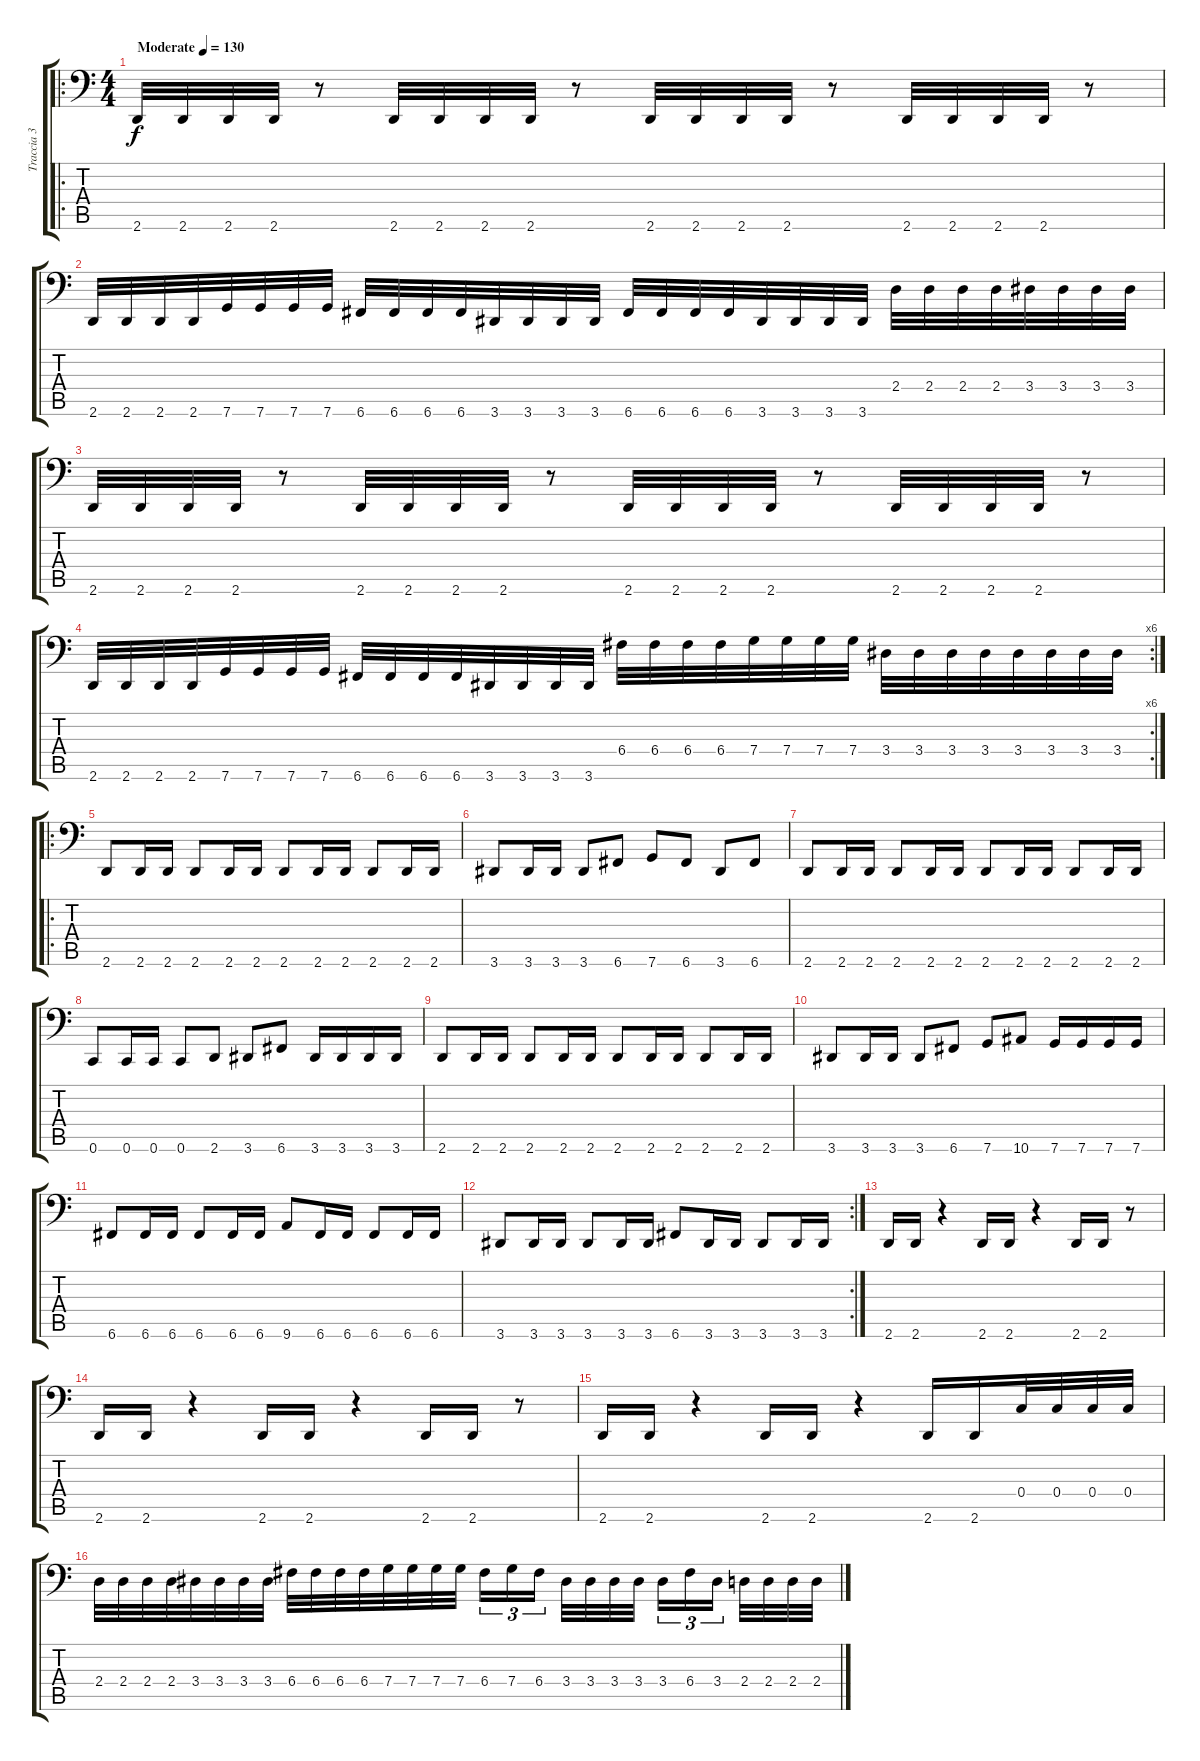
\track ("Traccia 3" "Traccia 3") {instrument electricbasspick}
\staff {score tabs}
\tuning (Eb3 Bb2 F2 C2 G1 C1) {hide}
\ro
\ts (4 4)
\tempo (130 "Moderate")
\clef f4
\ks c
2.6.32{dy f instrument electricbasspick} 2.6.32 2.6.32 2.6.32 r.8 2.6.32 2.6.32 2.6.32 2.6.32 r.8 2.6.32 2.6.32 2.6.32 2.6.32 r.8 2.6.32 2.6.32 2.6.32 2.6.32 r.8 |
2.6.32 2.6.32 2.6.32 2.6.32 7.6.32 7.6.32 7.6.32 7.6.32 6.6.32 6.6.32 6.6.32 6.6.32 3.6.32 3.6.32 3.6.32 3.6.32 6.6.32 6.6.32 6.6.32 6.6.32 3.6.32 3.6.32 3.6.32 3.6.32 2.4.32 2.4.32 2.4.32 2.4.32 3.4.32 3.4.32 3.4.32 3.4.32 |
2.6.32 2.6.32 2.6.32 2.6.32 r.8 2.6.32 2.6.32 2.6.32 2.6.32 r.8 2.6.32 2.6.32 2.6.32 2.6.32 r.8 2.6.32 2.6.32 2.6.32 2.6.32 r.8 |
\rc 6
2.6.32 2.6.32 2.6.32 2.6.32 7.6.32 7.6.32 7.6.32 7.6.32 6.6.32 6.6.32 6.6.32 6.6.32 3.6.32 3.6.32 3.6.32 3.6.32 6.4.32 6.4.32 6.4.32 6.4.32 7.4.32 7.4.32 7.4.32 7.4.32 3.4.32 3.4.32 3.4.32 3.4.32 3.4.32 3.4.32 3.4.32 3.4.32 |
\ro
2.6.8 2.6.16 2.6.16 2.6.8 2.6.16 2.6.16 2.6.8 2.6.16 2.6.16 2.6.8 2.6.16 2.6.16 |
3.6.8 3.6.16 3.6.16 3.6.8 6.6.8 7.6.8 6.6.8 3.6.8 6.6.8 |
2.6.8 2.6.16 2.6.16 2.6.8 2.6.16 2.6.16 2.6.8 2.6.16 2.6.16 2.6.8 2.6.16 2.6.16 |
0.6.8 0.6.16 0.6.16 0.6.8 2.6.8 3.6.8 6.6.8 3.6.16 3.6.16 3.6.16 3.6.16 |
2.6.8 2.6.16 2.6.16 2.6.8 2.6.16 2.6.16 2.6.8 2.6.16 2.6.16 2.6.8 2.6.16 2.6.16 |
3.6.8 3.6.16 3.6.16 3.6.8 6.6.8 7.6.8 10.6.8 7.6.16 7.6.16 7.6.16 7.6.16 |
6.6.8 6.6.16 6.6.16 6.6.8 6.6.16 6.6.16 9.6.8 6.6.16 6.6.16 6.6.8 6.6.16 6.6.16 |
\rc 2
3.6.8 3.6.16 3.6.16 3.6.8 3.6.16 3.6.16 6.6.8 3.6.16 3.6.16 3.6.8 3.6.16 3.6.16 |
2.6.16 2.6.16 r.4 2.6.16 2.6.16 r.4 2.6.16 2.6.16 r.8 |
2.6.16 2.6.16 r.4 2.6.16 2.6.16 r.4 2.6.16 2.6.16 r.8 |
2.6.16 2.6.16 r.4 2.6.16 2.6.16 r.4 2.6.16 2.6.16 0.4.32 0.4.32 0.4.32 0.4.32 |
2.4.32 2.4.32 2.4.32 2.4.32 3.4.32 3.4.32 3.4.32 3.4.32 6.4.32 6.4.32 6.4.32 6.4.32 7.4.32 7.4.32 7.4.32 7.4.32 6.4.16{tu (3 2)} 7.4.16{tu (3 2)} 6.4.16{tu (3 2) beam splitsecondary} 3.4.32 3.4.32 3.4.32 3.4.32 3.4.16{tu (3 2)} 6.4.16{tu (3 2)} 3.4.16{tu (3 2) beam splitsecondary} 2.4.32 2.4.32 2.4.32 2.4.32
